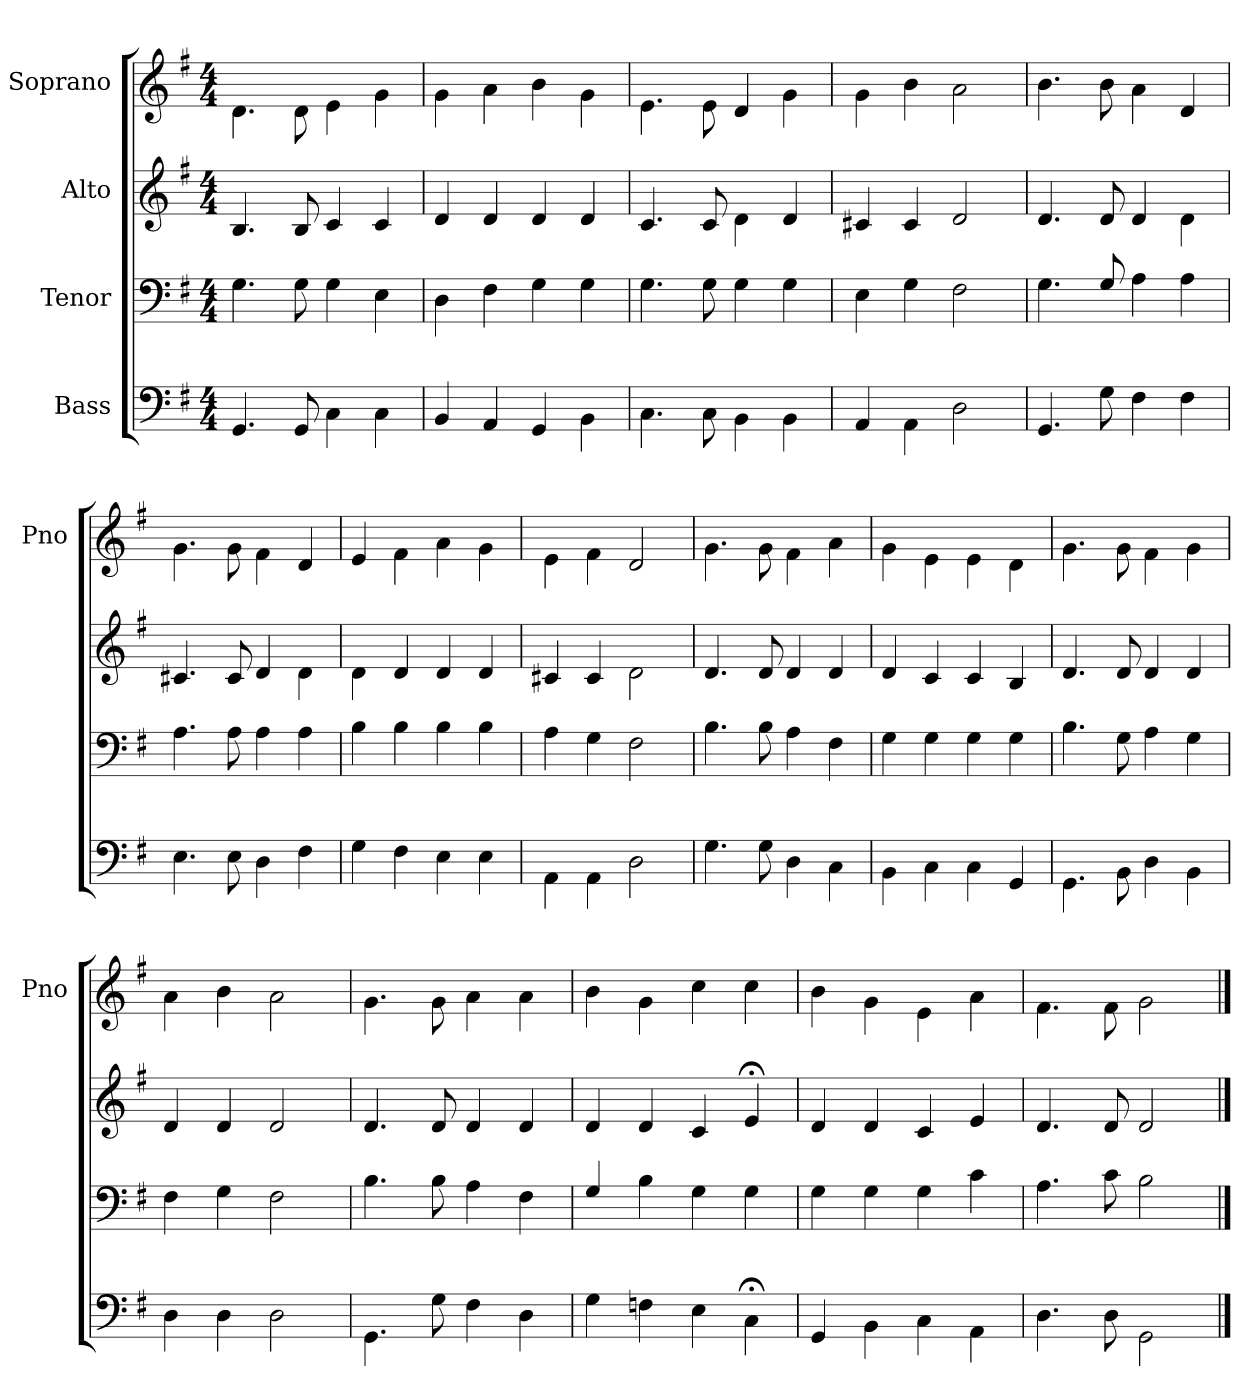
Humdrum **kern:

**kern	**kern	**kern	**kern
*part4	*part3	*part2	*part1
*staff4	*staff3	*staff2	*staff1
*I"Bass	*I"Tenor	*I"Alto	*I"Soprano
*	*	*	*I'Pno
*clefF4	*clefF4	*clefG2	*clefG2
*k[f#]	*k[f#]	*k[f#]	*k[f#]
*G:	*G:	*G:	*G:
*M4/4	*M4/4	*M4/4	*M4/4
=	=	=	=
4.GG/	4.G\	4.B/	4.d\
8GG/	8G\	8B/	8d\
4C\	4G\	4c/	4e\
4C\	4E\	4c/	4g\
=	=	=	=
4BB/	4D\	4d/	4g\
4AA/	4F#\	4d/	4a\
4GG/	4G\	4d/	4b\
4BB\	4G\	4d/	4g\
=	=	=	=
4.C\	4.G\	4.c/	4.e\
8C\	8G\	8c/	8e\
4BB\	4G\	4d\	4d/
4BB\	4G\	4d/	4g\
=	=	=	=
4AA/	4E\	4c#X/	4g\
4AA\	4G\	4c#/	4b\
2D\	2F#\	2d/	2a\
=	=	=	=
4.GG/	4.G\	4.d/	4.b\
8G\	8G/	8d/	8b\
4F#\	4A\	4d/	4a\
4F#\	4A\	4d\	4d/
=	=	=	=
4.E\	4.A\	4.c#X/	4.g\
8E\	8A\	8c#/	8g\
4D\	4A\	4d/	4f#\
4F#\	4A\	4d\	4d/
=	=	=	=
4G\	4B\	4d\	4e/
4F#\	4B\	4d/	4f#\
4E\	4B\	4d/	4a\
4E\	4B\	4d/	4g\
=	=	=	=
4AA\	4A\	4c#X/	4e\
4AA\	4G\	4c#/	4f#\
2D\	2F#\	2d\	2d/
=	=	=	=
4.G\	4.B\	4.d/	4.g\
8G\	8B\	8d/	8g\
4D\	4A\	4d/	4f#\
4C\	4F#\	4d/	4a\
=	=	=	=
4BB\	4G\	4d/	4g\
4C\	4G\	4c/	4e\
4C\	4G\	4c/	4e\
4GG/	4G\	4B/	4d\
=	=	=	=
4.GG\	4.B\	4.d/	4.g\
8BB\	8G\	8d/	8g\
4D\	4A\	4d/	4f#\
4BB\	4G\	4d/	4g\
=	=	=	=
4D\	4F#\	4d/	4a\
4D\	4G\	4d/	4b\
2D\	2F#\	2d/	2a\
=	=	=	=
4.GG\	4.B\	4.d/	4.g\
8G\	8B\	8d/	8g\
4F#\	4A\	4d/	4a\
4D\	4F#\	4d/	4a\
=	=	=	=
4G\	4G/	4d/	4b\
4Fn\	4B\	4d/	4g\
4E\	4G\	4c/	4cc\
4C;\	4G\	4e;</	4cc\
=	=	=	=
4GG/	4G\	4d/	4b\
4BB\	4G\	4d/	4g\
4C\	4G\	4c/	4e\
4AA\	4c\	4e/	4a\
=	=	=	=
4.D\	4.A\	4.d/	4.f#\
8D\	8c\	8d/	8f#\
2GG\	2B\	2d/	2g\
==	==	==	==
*-	*-	*-	*-
